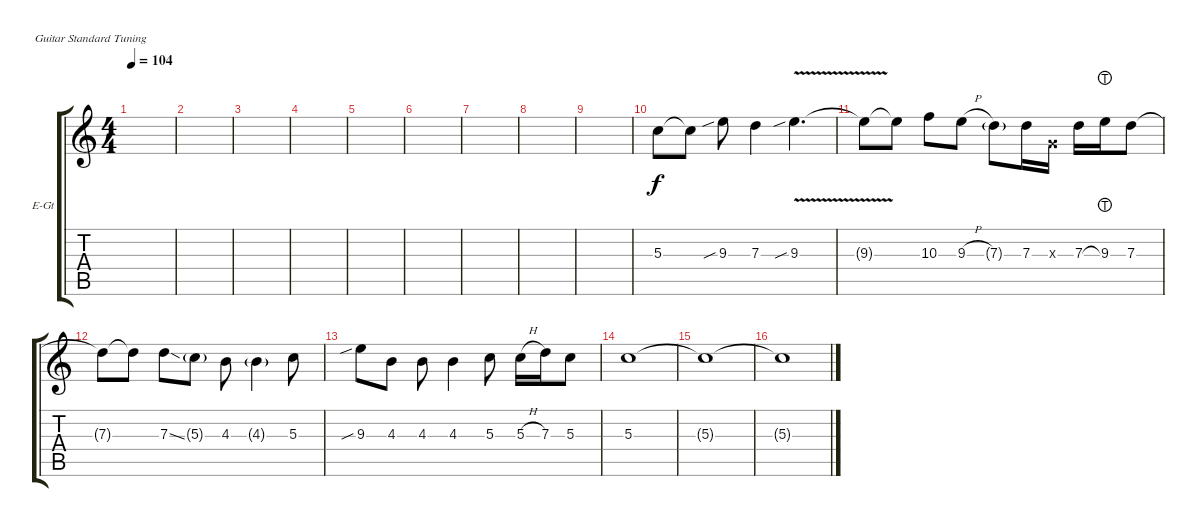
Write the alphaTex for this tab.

\defaultSystemsLayout 4
\bracketExtendMode groupsimilarinstruments
\firstSystemTrackNameOrientation horizontal
\otherSystemsTrackNameOrientation horizontal
\track ("Electric Guitar" "E-Gt") {instrument distortionguitar}
\staff {score tabs}
\tuning (E4 B3 G3 D3 A2 E2)
\ts (4 4)
\tempo 104
\clef g2
\scale
0.333333
\ks c
|
\scale
0.333333 |
\scale
0.333333 |
\scale
0.333333 |
\scale
0.333333 |
\scale
0.333333 |
\scale
0.333333 |
\scale
0.333333 |
\scale
0.333333 |
\scale
0.333333 5.3.8 5.3{t}.8 9.3{sib}.8 7.3.4 9.3{v sib}.4{d} |
9.3{t}.8 9.3{t}.8 10.3.8 9.3{h}.8 7.3{g}.8 7.3.16 0.3{x}.16 7.3.16 9.3{lht}.16 7.3.8 |
7.3{t}.8 7.3{t}.8 7.3{ss}.8 5.3{g}.8 4.3.8 4.3{g}.4 5.3.8 |
9.3{sib}.8 4.3.8 4.3.8 4.3.4 5.3.8 5.3{h}.16 7.3.16 5.3.8 |
5.3.1 |
5.3{t}.1 |
5.3{t}.1
